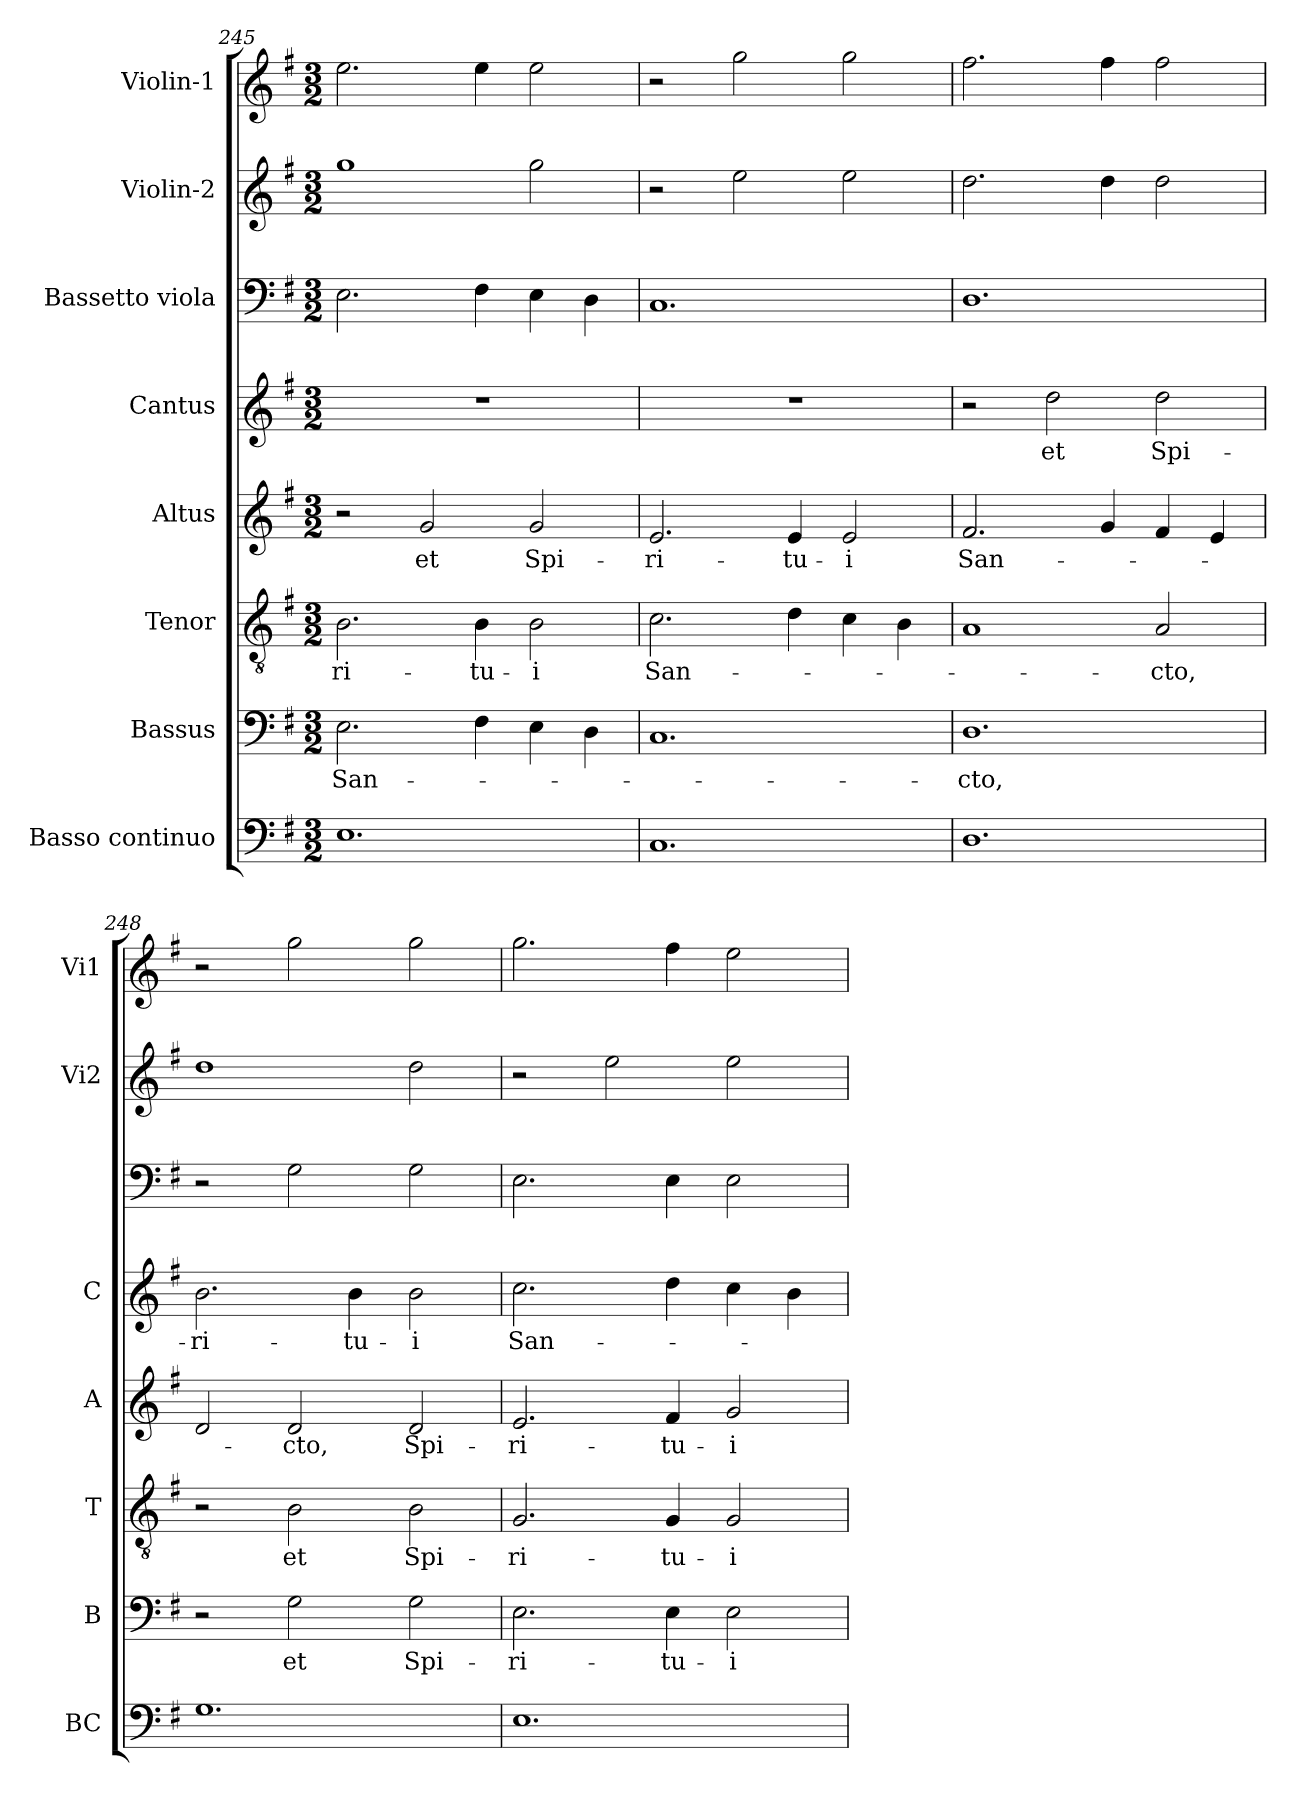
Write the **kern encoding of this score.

**kern	**kern	**text	**kern	**text	**kern	**text	**kern	**text	**kern	**kern	**kern
*part8	*part7	*part7	*part6	*part6	*part5	*part5	*part4	*part4	*part3	*part2	*part1
*staff8	*staff7	*staff7	*staff6	*staff6	*staff5	*staff5	*staff4	*staff4	*staff3	*staff2	*staff1
*I"Basso continuo	*I"Bassus	*	*I"Tenor	*	*I"Altus	*	*I"Cantus	*	*I"Bassetto viola	*I"Violin-2	*I"Violin-1
*I'BC	*I'B	*	*I'T	*	*I'A	*	*I'C	*	*	*I'Vi2	*I'Vi1
*clefF4	*clefF4	*	*clefGv2	*	*clefG2	*	*clefG2	*	*clefF4	*clefG2	*clefG2
*k[f#]	*k[f#]	*	*k[f#]	*	*k[f#]	*	*k[f#]	*	*k[f#]	*k[f#]	*k[f#]
*G:	*G:	*	*G:	*	*G:	*	*G:	*	*G:	*G:	*G:
*M3/2	*M3/2	*	*M3/2	*	*M3/2	*	*M3/2	*	*M3/2	*M3/2	*M3/2
=245	=245	=245	=245	=245	=245	=245	=245	=245	=245	=245	=245
!	!	!LO:LY:b	!	!LO:LY:b	!	!	!	!	!	!	!
1.E	2.E\	San-	2.B\	-ri-	2r	.	1.r	.	2.E\	1gg	2.ee\
!	!	!	!	!	!	!LO:LY:b	!	!	!	!	!
.	.	.	.	.	2g/	et	.	.	.	.	.
!	!	!	!	!LO:LY:b	!	!	!	!	!	!	!
.	4F#\	.	4B\	-tu-	.	.	.	.	4F#\	.	4ee\
!	!	!	!	!LO:LY:b	!	!LO:LY:b	!	!	!	!	!
.	4E\	.	2B\	-i	2g/	Spi-	.	.	4E\	2gg\	2ee\
.	4D\	.	.	.	.	.	.	.	4D\	.	.
=246	=246	=246	=246	=246	=246	=246	=246	=246	=246	=246	=246
!	!	!	!	!LO:LY:b	!	!LO:LY:b	!	!	!	!	!
1.C	1.C	.	2.c\	San-	2.e/	-ri-	1.r	.	1.C	2r	2r
.	.	.	.	.	.	.	.	.	.	2ee\	2gg\
!	!	!	!	!	!	!LO:LY:b	!	!	!	!	!
.	.	.	4d\	.	4e/	-tu-	.	.	.	.	.
!	!	!	!	!	!	!LO:LY:b	!	!	!	!	!
.	.	.	4c\	.	2e/	-i	.	.	.	2ee\	2gg\
.	.	.	4B\	.	.	.	.	.	.	.	.
=247	=247	=247	=247	=247	=247	=247	=247	=247	=247	=247	=247
!	!	!LO:LY:b	!	!	!	!LO:LY:b	!	!	!	!	!
1.D	1.D	-cto,	1A	.	2.f#/	San-	2r	.	1.D	2.dd\	2.ff#\
!	!	!	!	!	!	!	!	!LO:LY:b	!	!	!
.	.	.	.	.	.	.	2dd\	et	.	.	.
.	.	.	.	.	4g/	.	.	.	.	4dd\	4ff#\
!	!	!	!	!LO:LY:b	!	!	!	!LO:LY:b	!	!	!
.	.	.	2A/	-cto,	4f#/	.	2dd\	Spi-	.	2dd\	2ff#\
.	.	.	.	.	4e/	.	.	.	.	.	.
=248	=248	=248	=248	=248	=248	=248	=248	=248	=248	=248	=248
!	!	!	!	!	!	!	!	!LO:LY:b	!	!	!
1.G	2r	.	2r	.	2d/	.	2.b\	-ri-	2r	1dd	2r
!	!	!LO:LY:b	!	!LO:LY:b	!	!LO:LY:b	!	!	!	!	!
.	2G\	et	2B\	et	2d/	-cto,	.	.	2G\	.	2gg\
!	!	!	!	!	!	!	!	!LO:LY:b	!	!	!
.	.	.	.	.	.	.	4b\	-tu-	.	.	.
!	!	!LO:LY:b	!	!LO:LY:b	!	!LO:LY:b	!	!LO:LY:b	!	!	!
.	2G\	Spi-	2B\	Spi-	2d/	Spi-	2b\	-i	2G\	2dd\	2gg\
=249	=249	=249	=249	=249	=249	=249	=249	=249	=249	=249	=249
!	!	!LO:LY:b	!	!LO:LY:b	!	!LO:LY:b	!	!LO:LY:b	!	!	!
1.E	2.E\	-ri-	2.G/	-ri-	2.e/	-ri-	2.cc\	San-	2.E\	2r	2.gg\
.	.	.	.	.	.	.	.	.	.	2ee\	.
!	!	!LO:LY:b	!	!LO:LY:b	!	!LO:LY:b	!	!	!	!	!
.	4E\	-tu-	4G/	-tu-	4f#/	-tu-	4dd\	.	4E\	.	4ff#\
!	!	!LO:LY:b	!	!LO:LY:b	!	!LO:LY:b	!	!	!	!	!
.	2E\	-i	2G/	-i	2g/	-i	4cc\	.	2E\	2ee\	2ee\
.	.	.	.	.	.	.	4b\	.	.	.	.
=	=	=	=	=	=	=	=	=	=	=	=
*-	*-	*-	*-	*-	*-	*-	*-	*-	*-	*-	*-
